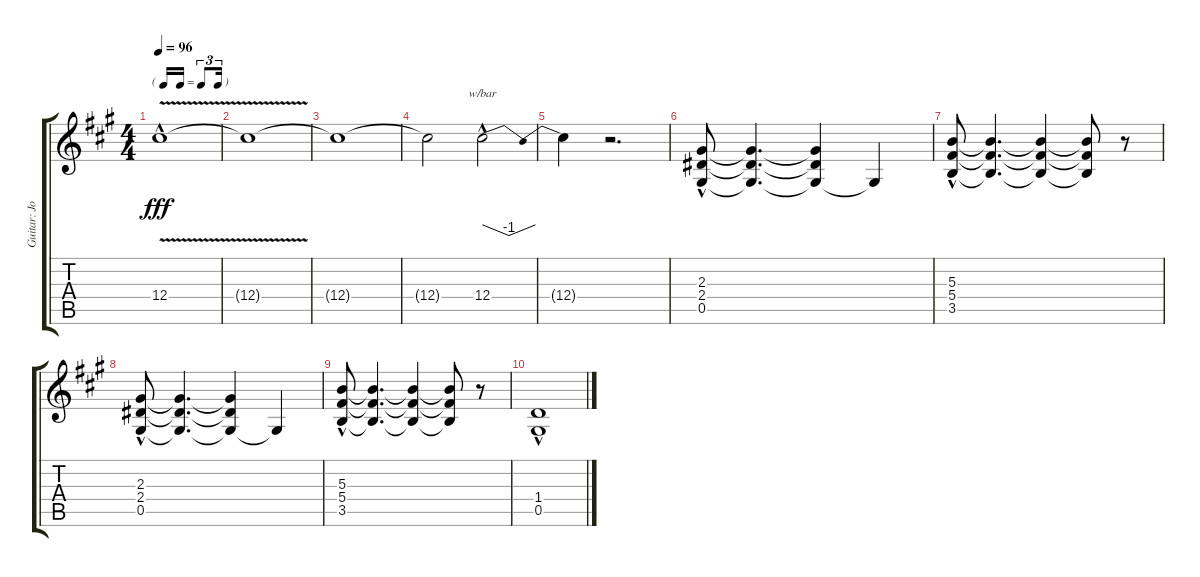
\track ("Guitar: Joe" "Guitar: Jo") {instrument distortionguitar}
\staff {score tabs}
\tuning (Eb4 Bb3 Gb3 Db3 Ab2 Eb2) {hide}
\ts (4 4)
\tf triplet16th
\tempo 96
\clef g2
\ks a
12.4{v hac}.1{dy fff} |
12.4{t}.1 |
12.4{t}.1 |
12.4{t}.2 12.4{hac}.2{tbe (dip default 0 0 30 -4 60 0)} |
12.4{t}.4 r.2{d} |
(2.3{hac} 2.4{hac} 0.5{hac}).8 (2.3{t} 2.4{t} 0.5{t}).4{d} (2.3{t} 2.4{t} 0.5{t}).4 0.5{t}.4 |
(5.3{hac} 5.4{hac} 3.5{hac}).8 (5.3{t} 5.4{t} 3.5{t}).4{d} (5.3{t} 5.4{t} 3.5{t}).4 (5.3{t} 5.4{t} 3.5{t}).8 r.8 |
(2.3{hac} 2.4{hac} 0.5{hac}).8 (2.3{t} 2.4{t} 0.5{t}).4{d} (2.3{t} 2.4{t} 0.5{t}).4 0.5{t}.4 |
(5.3{hac} 5.4{hac} 3.5{hac}).8 (5.3{t} 5.4{t} 3.5{t}).4{d} (5.3{t} 5.4{t} 3.5{t}).4 (5.3{t} 5.4{t} 3.5{t}).8 r.8 |
(1.4{hac} 0.5{hac}).1
